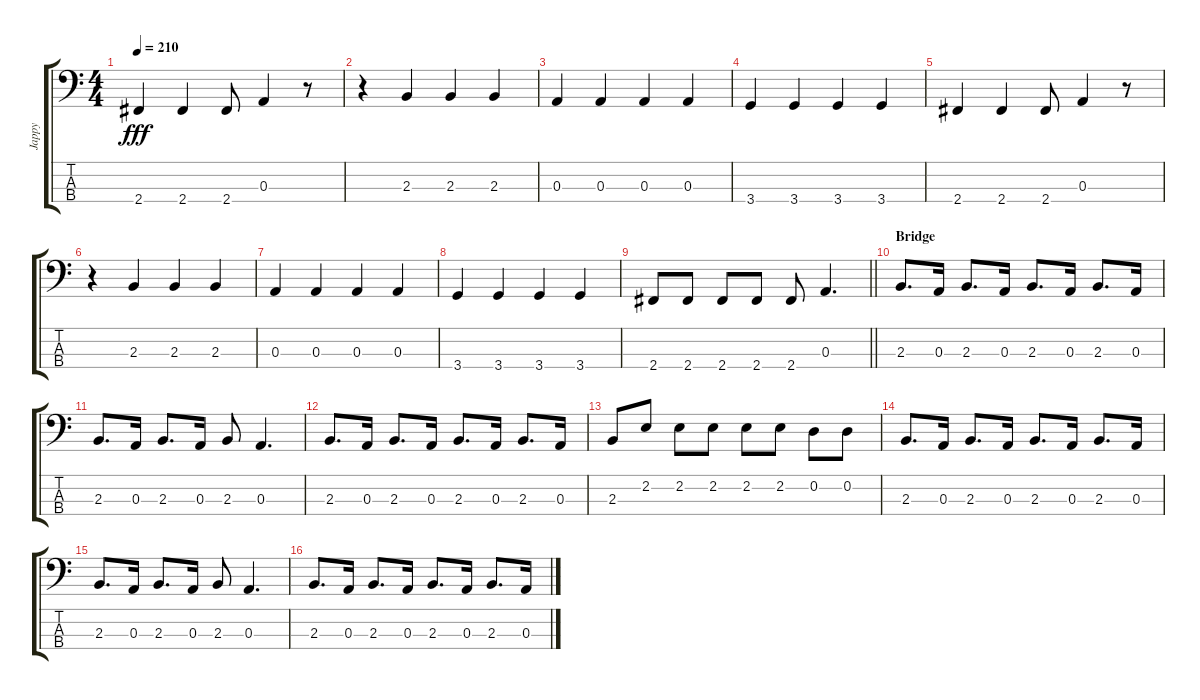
\track ("Jappy" "Jappy") {instrument electricbassfinger}
\staff {score tabs}
\tuning (G2 D2 A1 E1) {hide}
\ts (4 4)
\tempo 210
\clef f4
\ks c
2.4.4{dy fff} 2.4.4 2.4.8 0.3.4 r.8 |
r.4 2.3.4 2.3.4 2.3.4 |
0.3.4 0.3.4 0.3.4 0.3.4 |
3.4.4 3.4.4 3.4.4 3.4.4 |
2.4.4 2.4.4 2.4.8 0.3.4 r.8 |
r.4 2.3.4 2.3.4 2.3.4 |
0.3.4 0.3.4 0.3.4 0.3.4 |
3.4.4 3.4.4 3.4.4 3.4.4 |
\barLineRight lightlight
2.4.8 2.4.8 2.4.8 2.4.8 2.4.8 0.3.4{d} |
\section ("" "Bridge")
2.3.8{d} 0.3.16 2.3.8{d} 0.3.16 2.3.8{d} 0.3.16 2.3.8{d} 0.3.16 |
2.3.8{d} 0.3.16 2.3.8{d} 0.3.16 2.3.8 0.3.4{d} |
2.3.8{d} 0.3.16 2.3.8{d} 0.3.16 2.3.8{d} 0.3.16 2.3.8{d} 0.3.16 |
2.3.8 2.2.8 2.2.8 2.2.8 2.2.8 2.2.8 0.2.8 0.2.8 |
2.3.8{d} 0.3.16 2.3.8{d} 0.3.16 2.3.8{d} 0.3.16 2.3.8{d} 0.3.16 |
2.3.8{d} 0.3.16 2.3.8{d} 0.3.16 2.3.8 0.3.4{d} |
2.3.8{d} 0.3.16 2.3.8{d} 0.3.16 2.3.8{d} 0.3.16 2.3.8{d} 0.3.16
